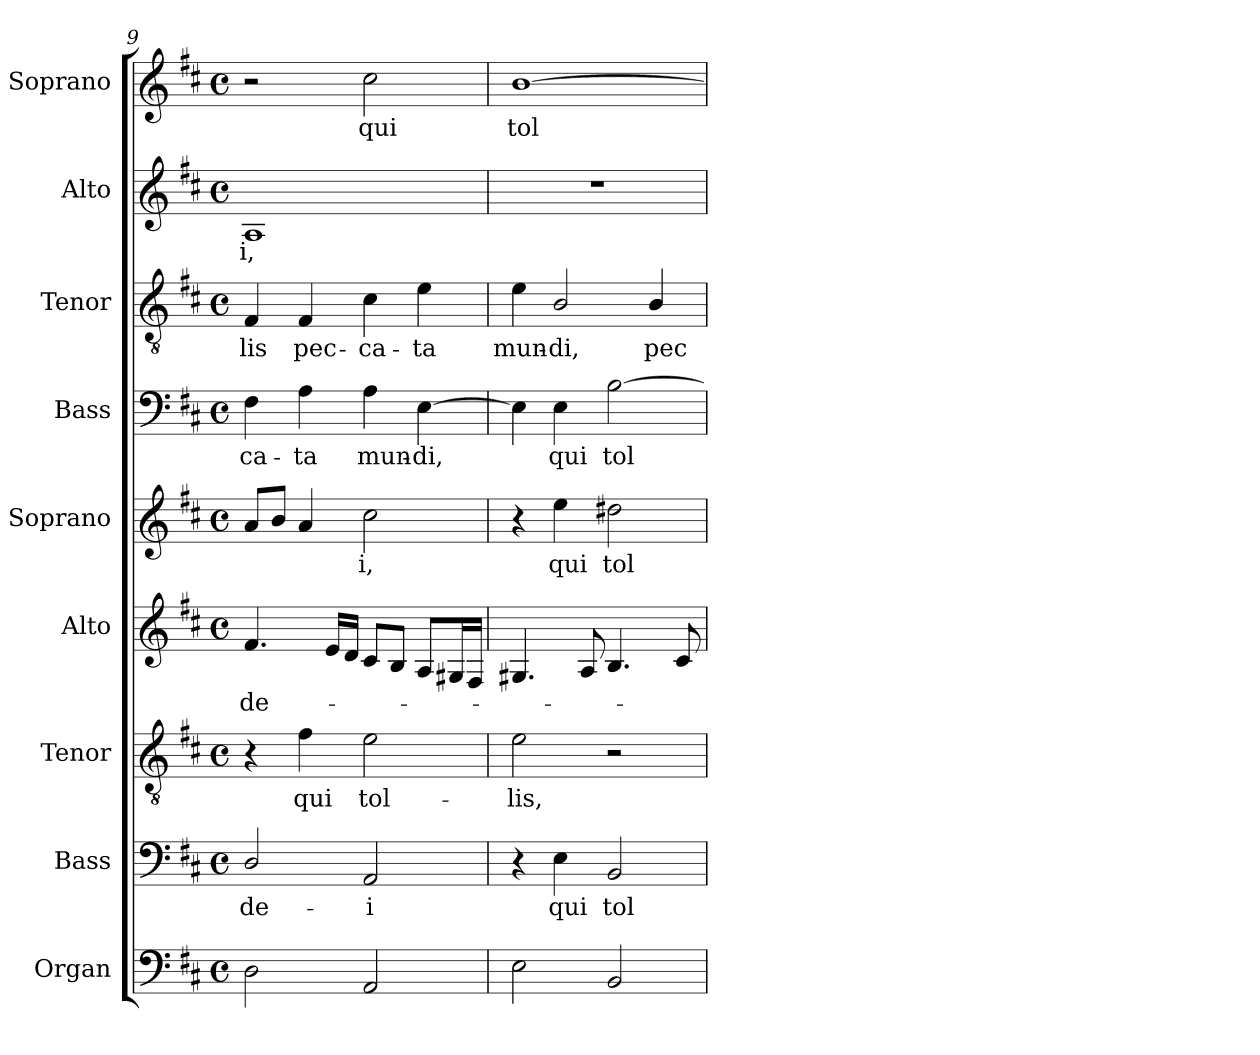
**kern	**kern	**text	**kern	**text	**kern	**text	**kern	**text	**kern	**text	**kern	**text	**kern	**text	**kern	**text
*part9	*part8	*part8	*part7	*part7	*part6	*part6	*part5	*part5	*part4	*part4	*part3	*part3	*part2	*part2	*part1	*part1
*staff9	*staff8	*staff8	*staff7	*staff7	*staff6	*staff6	*staff5	*staff5	*staff4	*staff4	*staff3	*staff3	*staff2	*staff2	*staff1	*staff1
*I"Organ	*I"Bass	*	*I"Tenor	*	*I"Alto	*	*I"Soprano	*	*I"Bass	*	*I"Tenor	*	*I"Alto	*	*I"Soprano	*
*I'Org.	*I'B.	*	*I'T.	*	*I'A.	*	*I'S.	*	*I'B.	*	*I'T.	*	*I'A.	*	*I'S.	*
*clefF4	*clefF4	*	*clefGv2	*	*clefG2	*	*clefG2	*	*clefF4	*	*clefGv2	*	*clefG2	*	*clefG2	*
*	*	*	*ITrd7c12	*	*	*	*	*	*	*	*ITrd7c12	*	*	*	*	*
*k[f#c#]	*k[f#c#]	*	*k[f#c#]	*	*k[f#c#]	*	*k[f#c#]	*	*k[f#c#]	*	*k[f#c#]	*	*k[f#c#]	*	*k[f#c#]	*
*D:	*D:	*	*D:	*	*D:	*	*D:	*	*D:	*	*D:	*	*D:	*	*D:	*
*M4/4	*M4/4	*	*M4/4	*	*M4/4	*	*M4/4	*	*M4/4	*	*M4/4	*	*M4/4	*	*M4/4	*
*met(c)	*met(c)	*	*met(c)	*	*met(c)	*	*met(c)	*	*met(c)	*	*met(c)	*	*met(c)	*	*met(c)	*
=9	=9	=9	=9	=9	=9	=9	=9	=9	=9	=9	=9	=9	=9	=9	=9	=9
!	!	!LO:LY:b:color=#000000	!	!	!	!	!	!	!	!	!	!	!	!	!	!
!	!	!	!	!	!	!LO:LY:b:color=#000000	!	!	!	!	!	!	!	!	!	!
!	!	!	!	!	!	!	!	!	!	!LO:LY:b:color=#000000	!	!	!	!	!	!
!	!	!	!	!	!	!	!	!	!	!	!	!LO:LY:b:color=#000000	!	!	!	!
!	!	!	!	!	!	!	!	!	!	!	!	!	!	!LO:LY:b:color=#000000	!	!
2Di\	2Di/	de-	4r	.	4.f#i/	de-	8ai/L	.	4F#i\	-ca-	4FF#i/	-lis	1Ai	-i,	2r	.
.	.	.	.	.	.	.	8bi/J	.	.	.	.	.	.	.	.	.
!	!	!	!	!LO:LY:b:color=#000000	!	!	!	!	!	!	!	!	!	!	!	!
!	!	!	!	!	!	!	!	!	!	!LO:LY:b:color=#000000	!	!	!	!	!	!
!	!	!	!	!	!	!	!	!	!	!	!	!LO:LY:b:color=#000000	!	!	!	!
.	.	.	4F#i\	qui	.	.	4ai/	.	4Ai\	-ta	4FF#i/	pec-	.	.	.	.
.	.	.	.	.	16ei/LL	.	.	.	.	.	.	.	.	.	.	.
.	.	.	.	.	16di/JJ	.	.	.	.	.	.	.	.	.	.	.
!	!	!LO:LY:b:color=#000000	!	!	!	!	!	!	!	!	!	!	!	!	!	!
!	!	!	!	!LO:LY:b:color=#000000	!	!	!	!	!	!	!	!	!	!	!	!
!	!	!	!	!	!	!	!	!LO:LY:b:color=#000000	!	!	!	!	!	!	!	!
!	!	!	!	!	!	!	!	!	!	!LO:LY:b:color=#000000	!	!	!	!	!	!
!	!	!	!	!	!	!	!	!	!	!	!	!LO:LY:b:color=#000000	!	!	!	!
!	!	!	!	!	!	!	!	!	!	!	!	!	!	!	!	!LO:LY:b:color=#000000
2AAi/	2AAi/	-i	2Ei\	tol-	8c#i/L	.	2cc#i\	-i,	4Ai\	mun-	4C#i\	-ca-	.	.	2cc#i\	qui
.	.	.	.	.	8Bi/J	.	.	.	.	.	.	.	.	.	.	.
!	!	!	!	!	!	!	!	!	!	!LO:LY:b:color=#000000	!	!	!	!	!	!
!	!	!	!	!	!	!	!	!	!	!	!	!LO:LY:b:color=#000000	!	!	!	!
.	.	.	.	.	8Ai/L	.	.	.	[4Ei\	-di,	4Ei\	-ta	.	.	.	.
.	.	.	.	.	16G#i/L	.	.	.	.	.	.	.	.	.	.	.
.	.	.	.	.	16F#i/JJ	.	.	.	.	.	.	.	.	.	.	.
=10	=10	=10	=10	=10	=10	=10	=10	=10	=10	=10	=10	=10	=10	=10	=10	=10
!	!	!	!	!LO:LY:b:color=#000000	!	!	!	!	!	!	!	!	!	!	!	!
!	!	!	!	!	!	!	!	!	!	!	!	!LO:LY:b:color=#000000	!	!	!	!
!	!	!	!	!	!	!	!	!	!	!	!	!	!	!	!	!LO:LY:b:color=#000000
2Ei\	4r	.	2Ei\	-lis,	4.G#Xi/	.	4r	.	4Ei\]	.	4Ei\	mun-	1r	.	[1bi	tol-
!	!	!LO:LY:b:color=#000000	!	!	!	!	!	!	!	!	!	!	!	!	!	!
!	!	!	!	!	!	!	!	!LO:LY:b:color=#000000	!	!	!	!	!	!	!	!
!	!	!	!	!	!	!	!	!	!	!LO:LY:b:color=#000000	!	!	!	!	!	!
!	!	!	!	!	!	!	!	!	!	!	!	!LO:LY:b:color=#000000	!	!	!	!
.	4Ei\	qui	.	.	.	.	4eei\	qui	4Ei\	qui	2BBi/	-di,	.	.	.	.
.	.	.	.	.	8Ai/	.	.	.	.	.	.	.	.	.	.	.
!	!	!LO:LY:b:color=#000000	!	!	!	!	!	!	!	!	!	!	!	!	!	!
!	!	!	!	!	!	!	!	!LO:LY:b:color=#000000	!	!	!	!	!	!	!	!
!	!	!	!	!	!	!	!	!	!	!LO:LY:b:color=#000000	!	!	!	!	!	!
2BBi/	2BBi/	tol-	2r	.	4.Bi/	.	2dd#Xi\	tol-	[2Bi\	tol-	.	.	.	.	.	.
!	!	!	!	!	!	!	!	!	!	!	!	!LO:LY:b:color=#000000	!	!	!	!
.	.	.	.	.	.	.	.	.	.	.	4BBi/	pec-	.	.	.	.
.	.	.	.	.	8c#i/	.	.	.	.	.	.	.	.	.	.	.
=	=	=	=	=	=	=	=	=	=	=	=	=	=	=	=	=
*-	*-	*-	*-	*-	*-	*-	*-	*-	*-	*-	*-	*-	*-	*-	*-	*-
